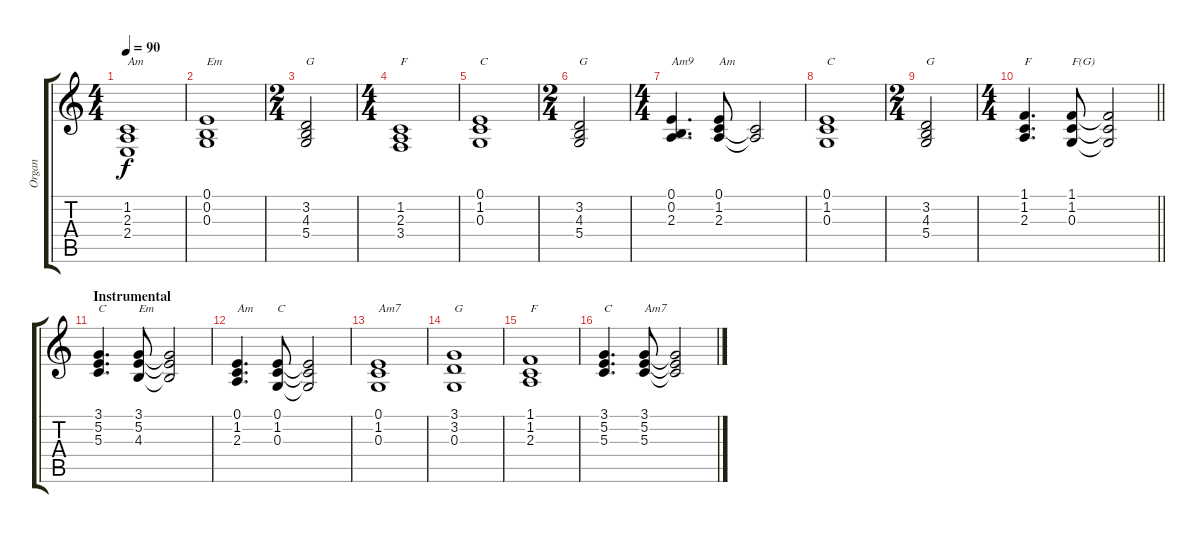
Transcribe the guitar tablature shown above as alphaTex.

\track ("Organ" "Organ") {instrument percussiveorgan}
\staff {score tabs}
\tuning (E4 B3 G3 D3 A2 E2) {hide}
\ts (4 4)
\tempo 90
\clef g2
\ks c
(1.2 2.3 2.4).1{txt "Am" dy f} |
(0.1 0.2 0.3).1{txt "Em"} |
\ts (2 4)
(3.2 4.3 5.4).2{txt "G"} |
\ts (4 4)
(1.2 2.3 3.4).1{txt "F"} |
(0.1 1.2 0.3).1{txt "C"} |
\ts (2 4)
(3.2 4.3 5.4).2{txt "G"} |
\ts (4 4)
(0.1 0.2 2.3).4{d txt "Am9"} (0.1 1.2 2.3).8{txt "Am"} (1.2{t} 2.3{t}).2 |
(0.1 1.2 0.3).1{txt "C"} |
\ts (2 4)
(3.2 4.3 5.4).2{txt "G"} |
\ts (4 4)
\barLineRight lightlight
(1.1 1.2 2.3).4{d txt "F"} (1.1 1.2 0.3).8{txt "F(G)"} (1.1{t} 1.2{t} 0.3{t}).2 |
\section ("" "Instrumental")
(3.1 5.2 5.3).4{d txt "C"} (3.1 5.2 4.3).8{txt "Em"} (3.1{t} 5.2{t} 4.3{t}).2 |
(0.1 1.2 2.3).4{d txt "Am"} (0.1 1.2 0.3).8{txt "C"} (0.1{t} 1.2{t} 0.3{t}).2 |
(0.1 1.2 0.3).1{txt "Am7"} |
(3.1 3.2 0.3).1{txt "G"} |
(1.1 1.2 2.3).1{txt "F"} |
(3.1 5.2 5.3).4{d txt "C"} (3.1 5.2 5.3).8{txt "Am7"} (3.1{t} 5.2{t} 5.3{t}).2
